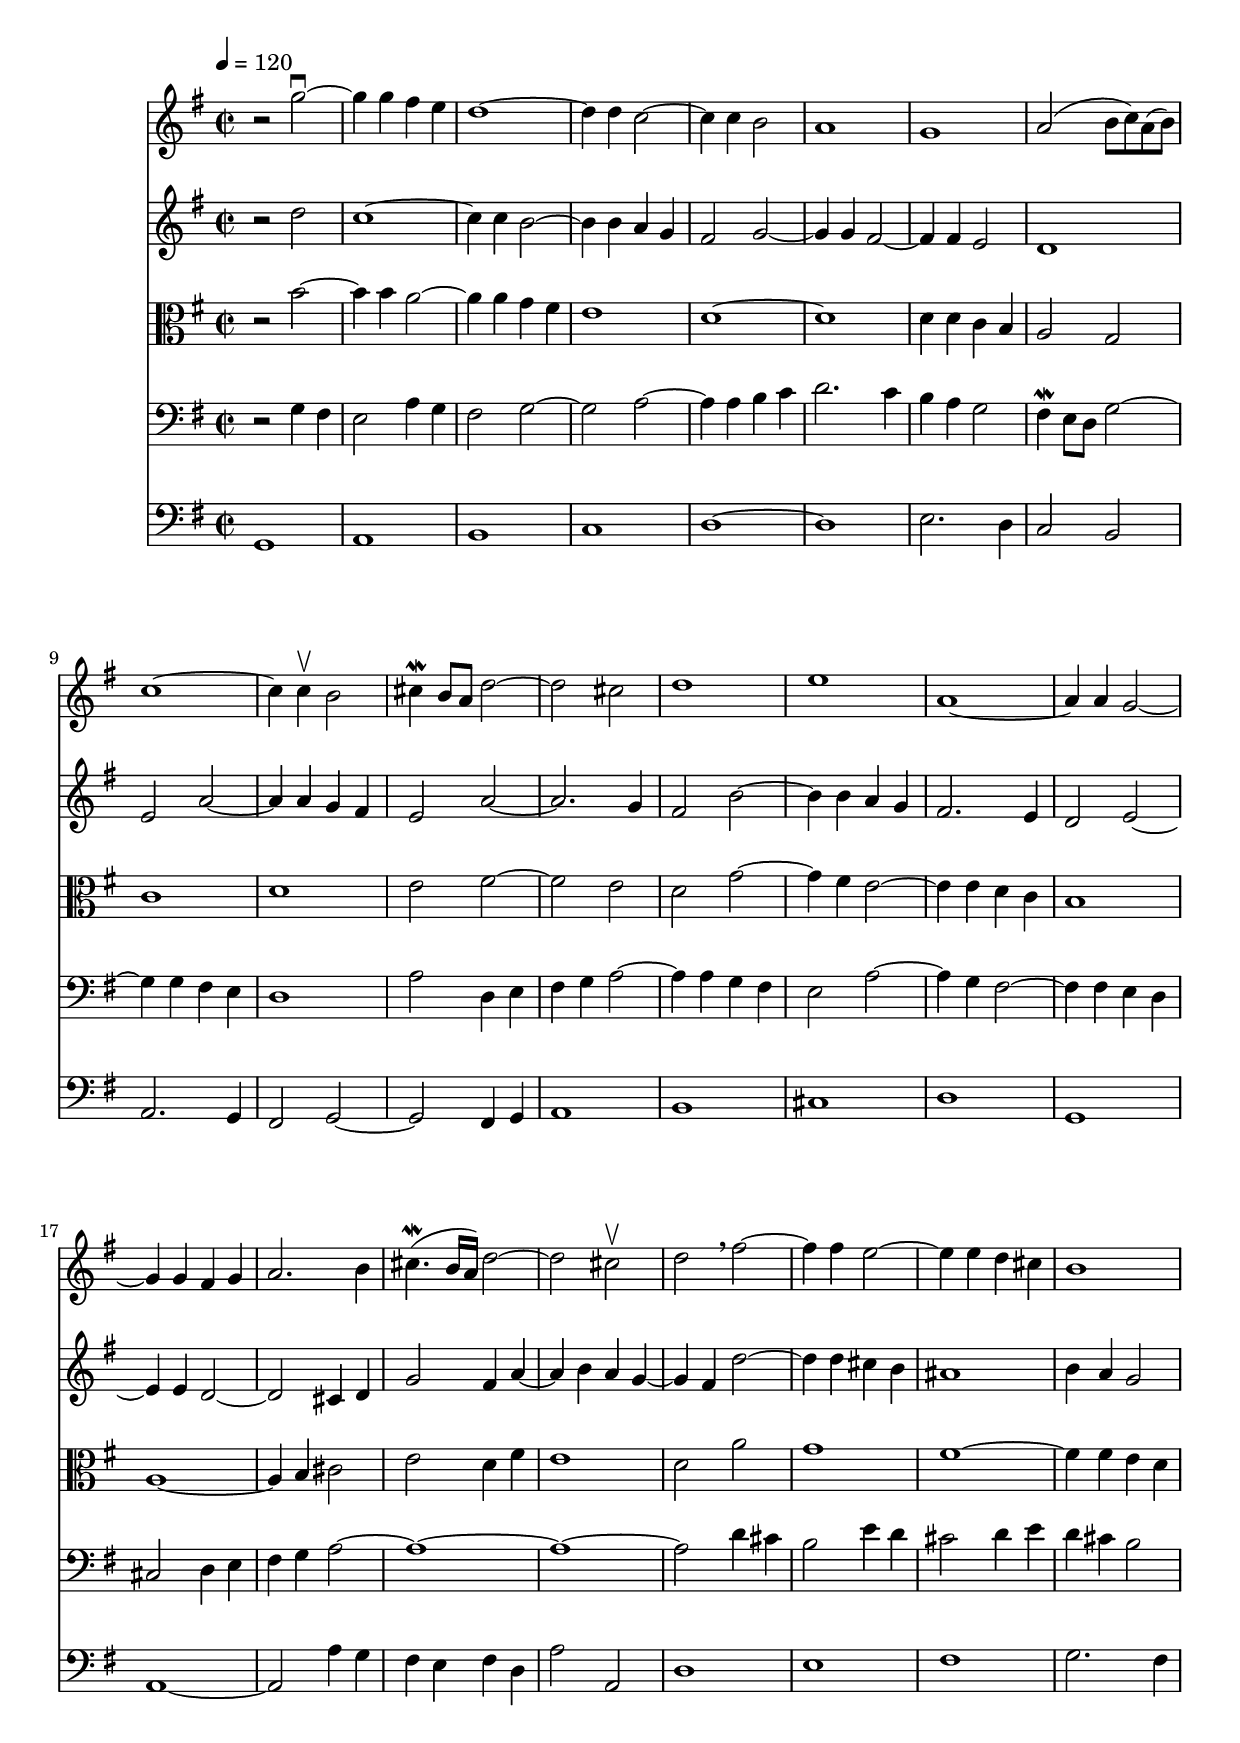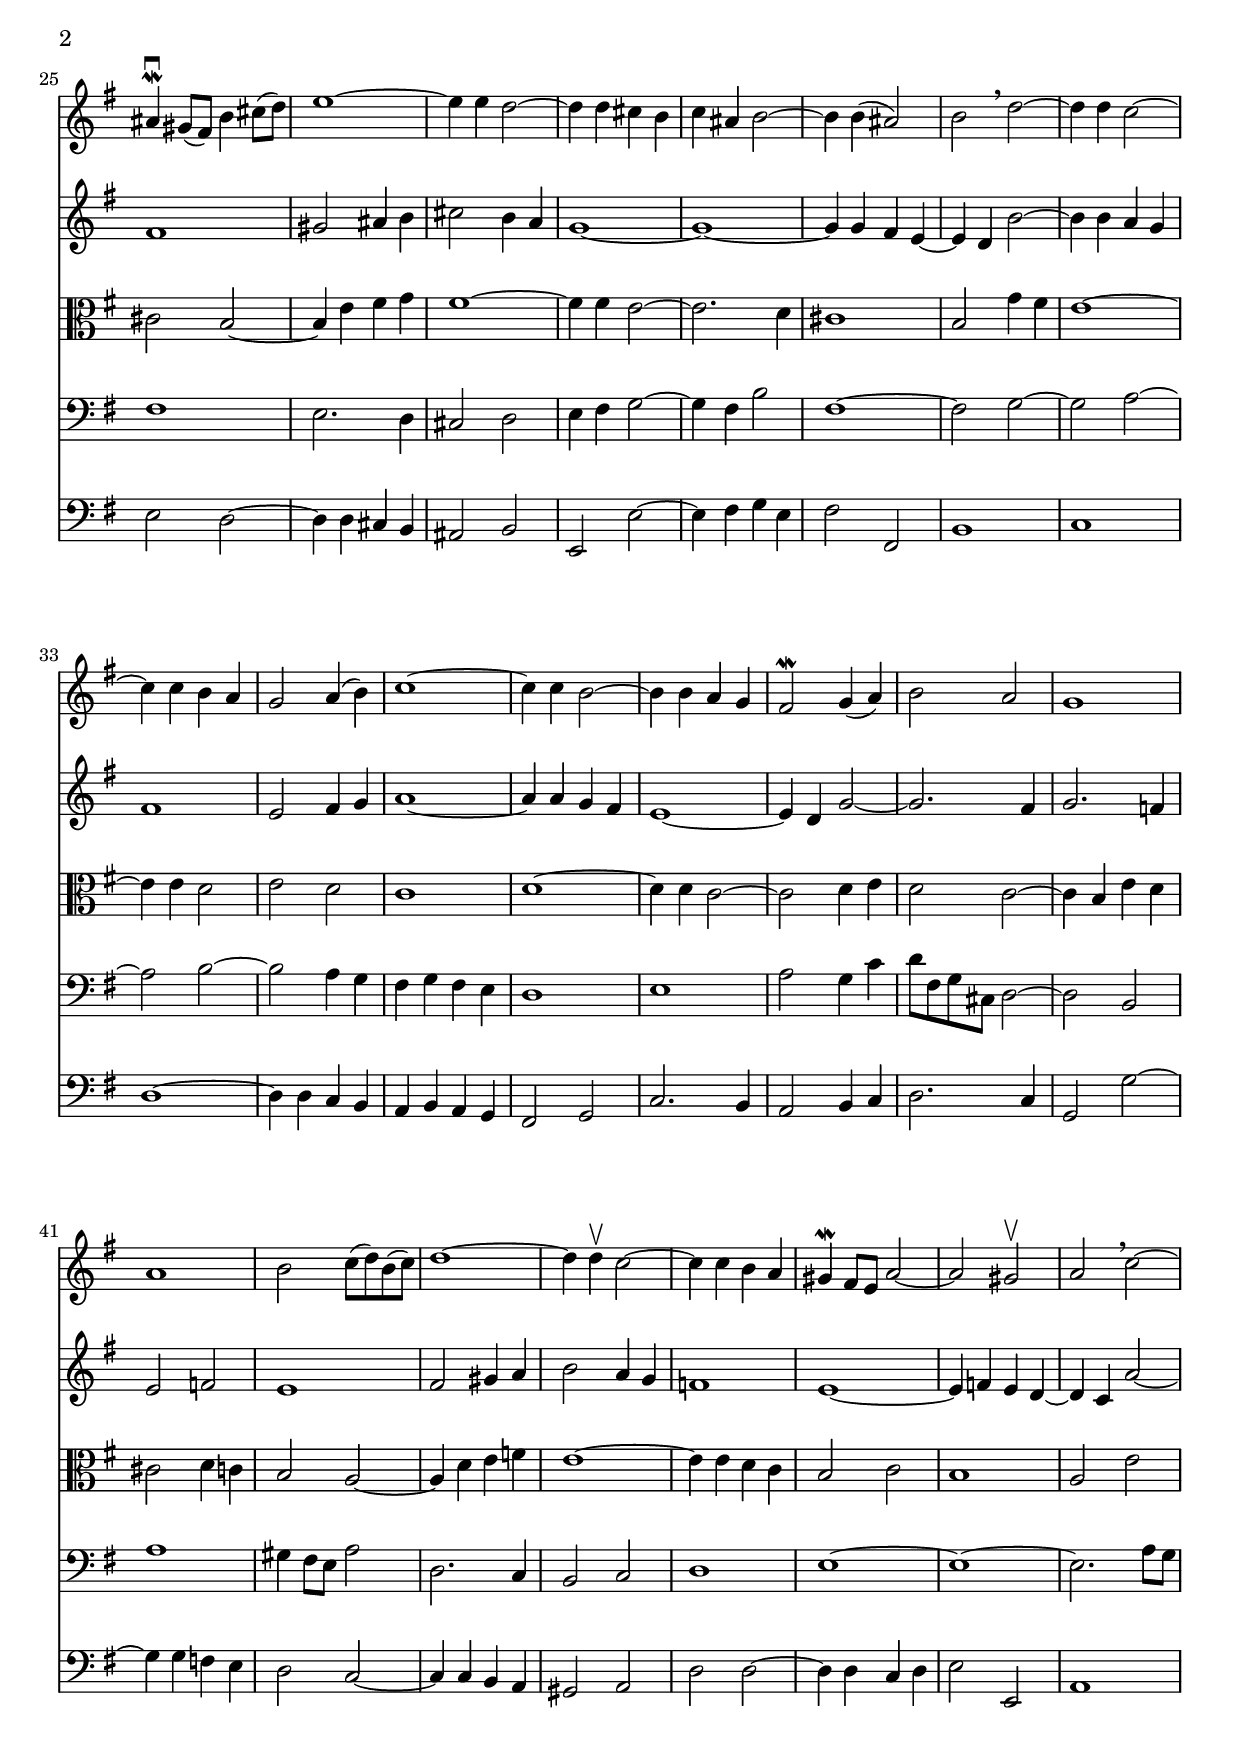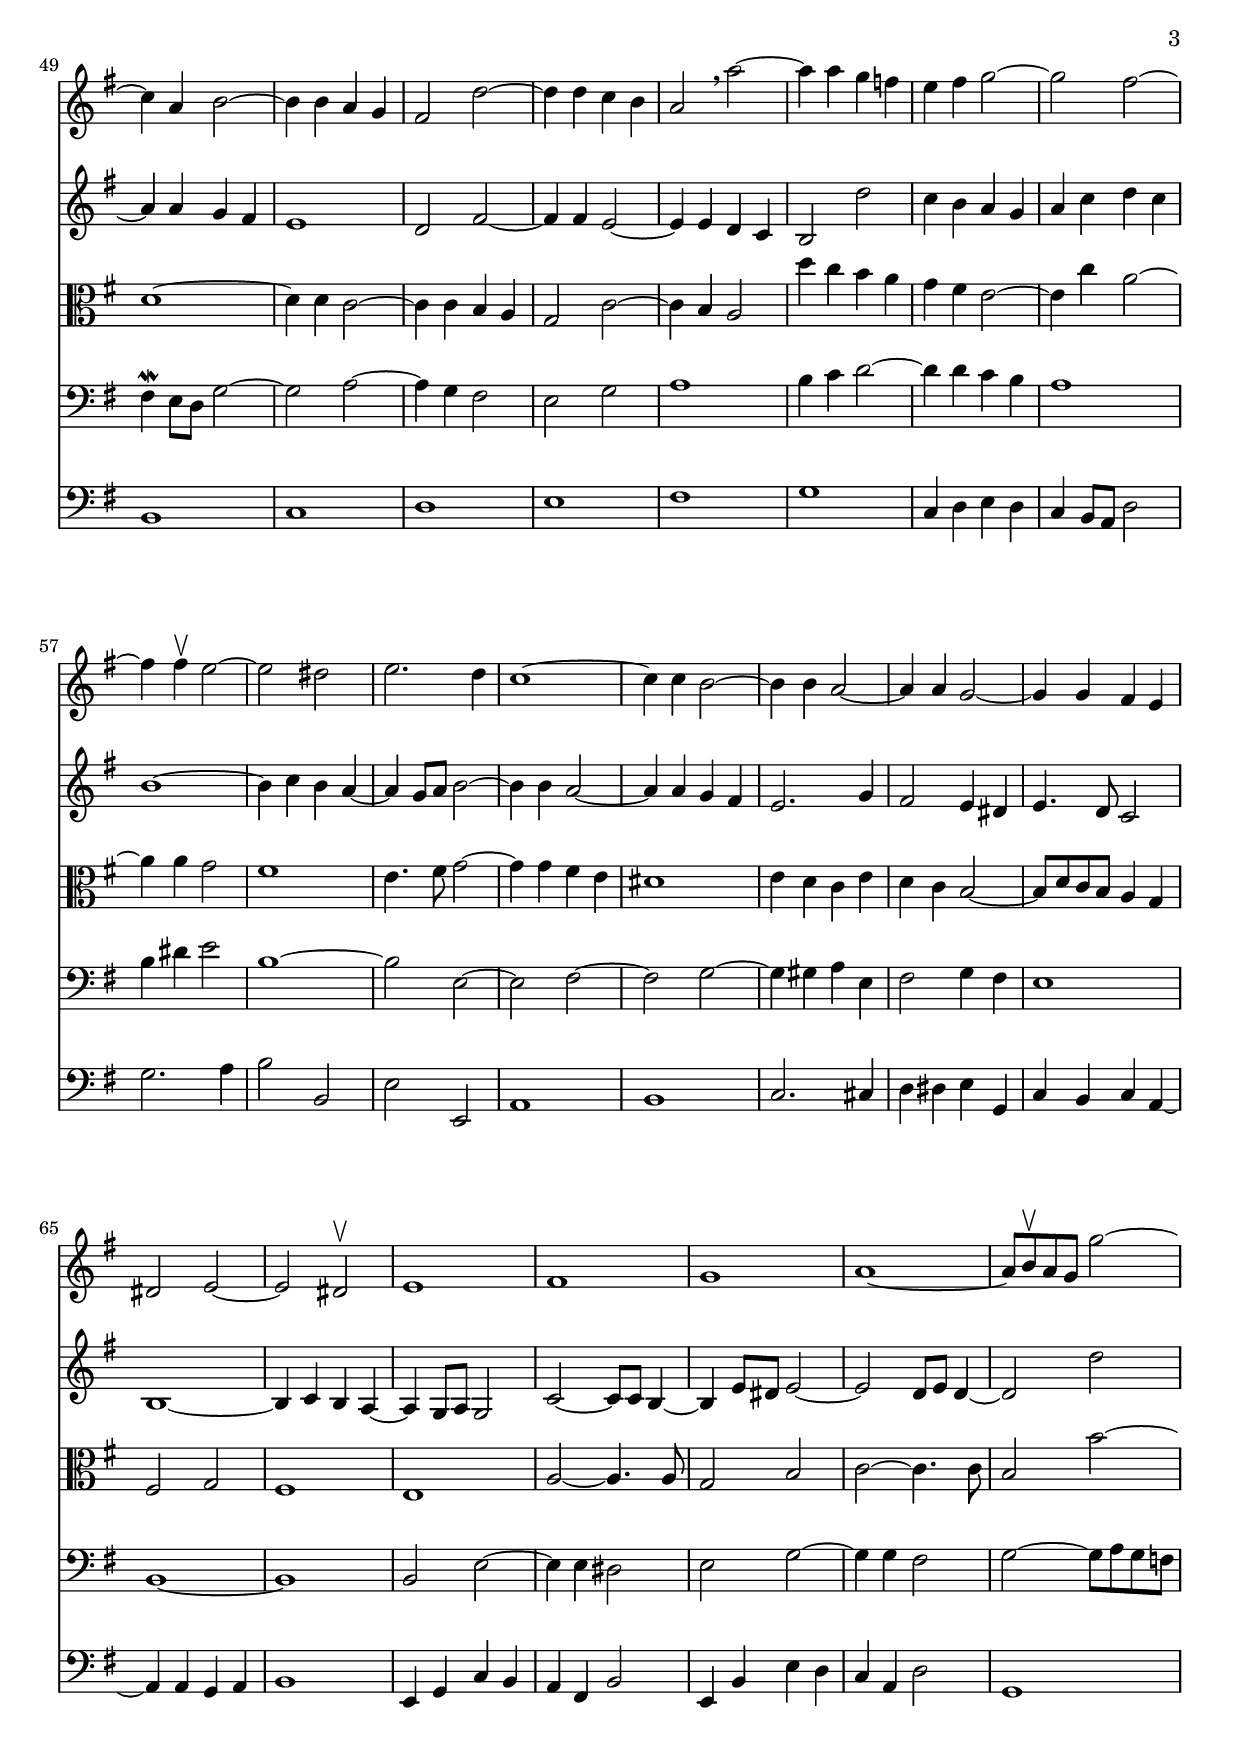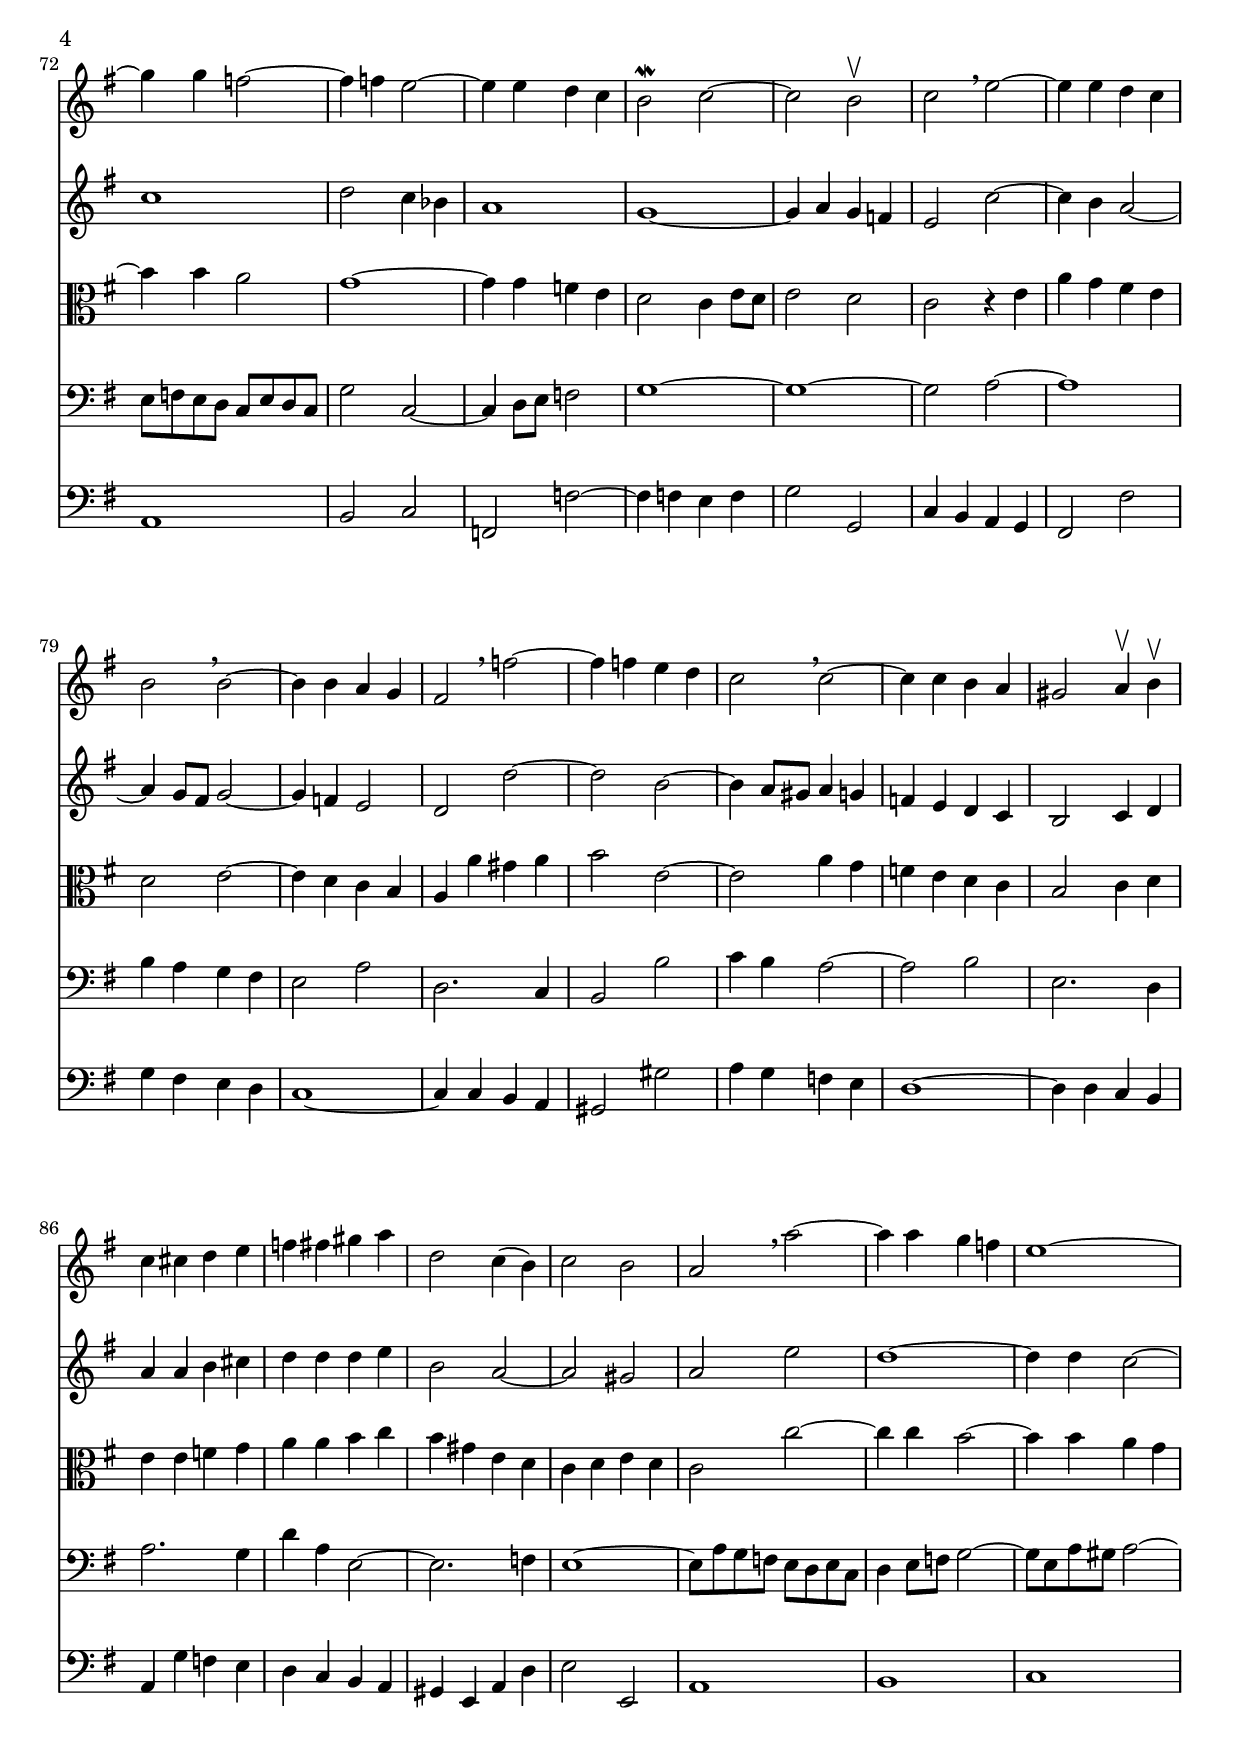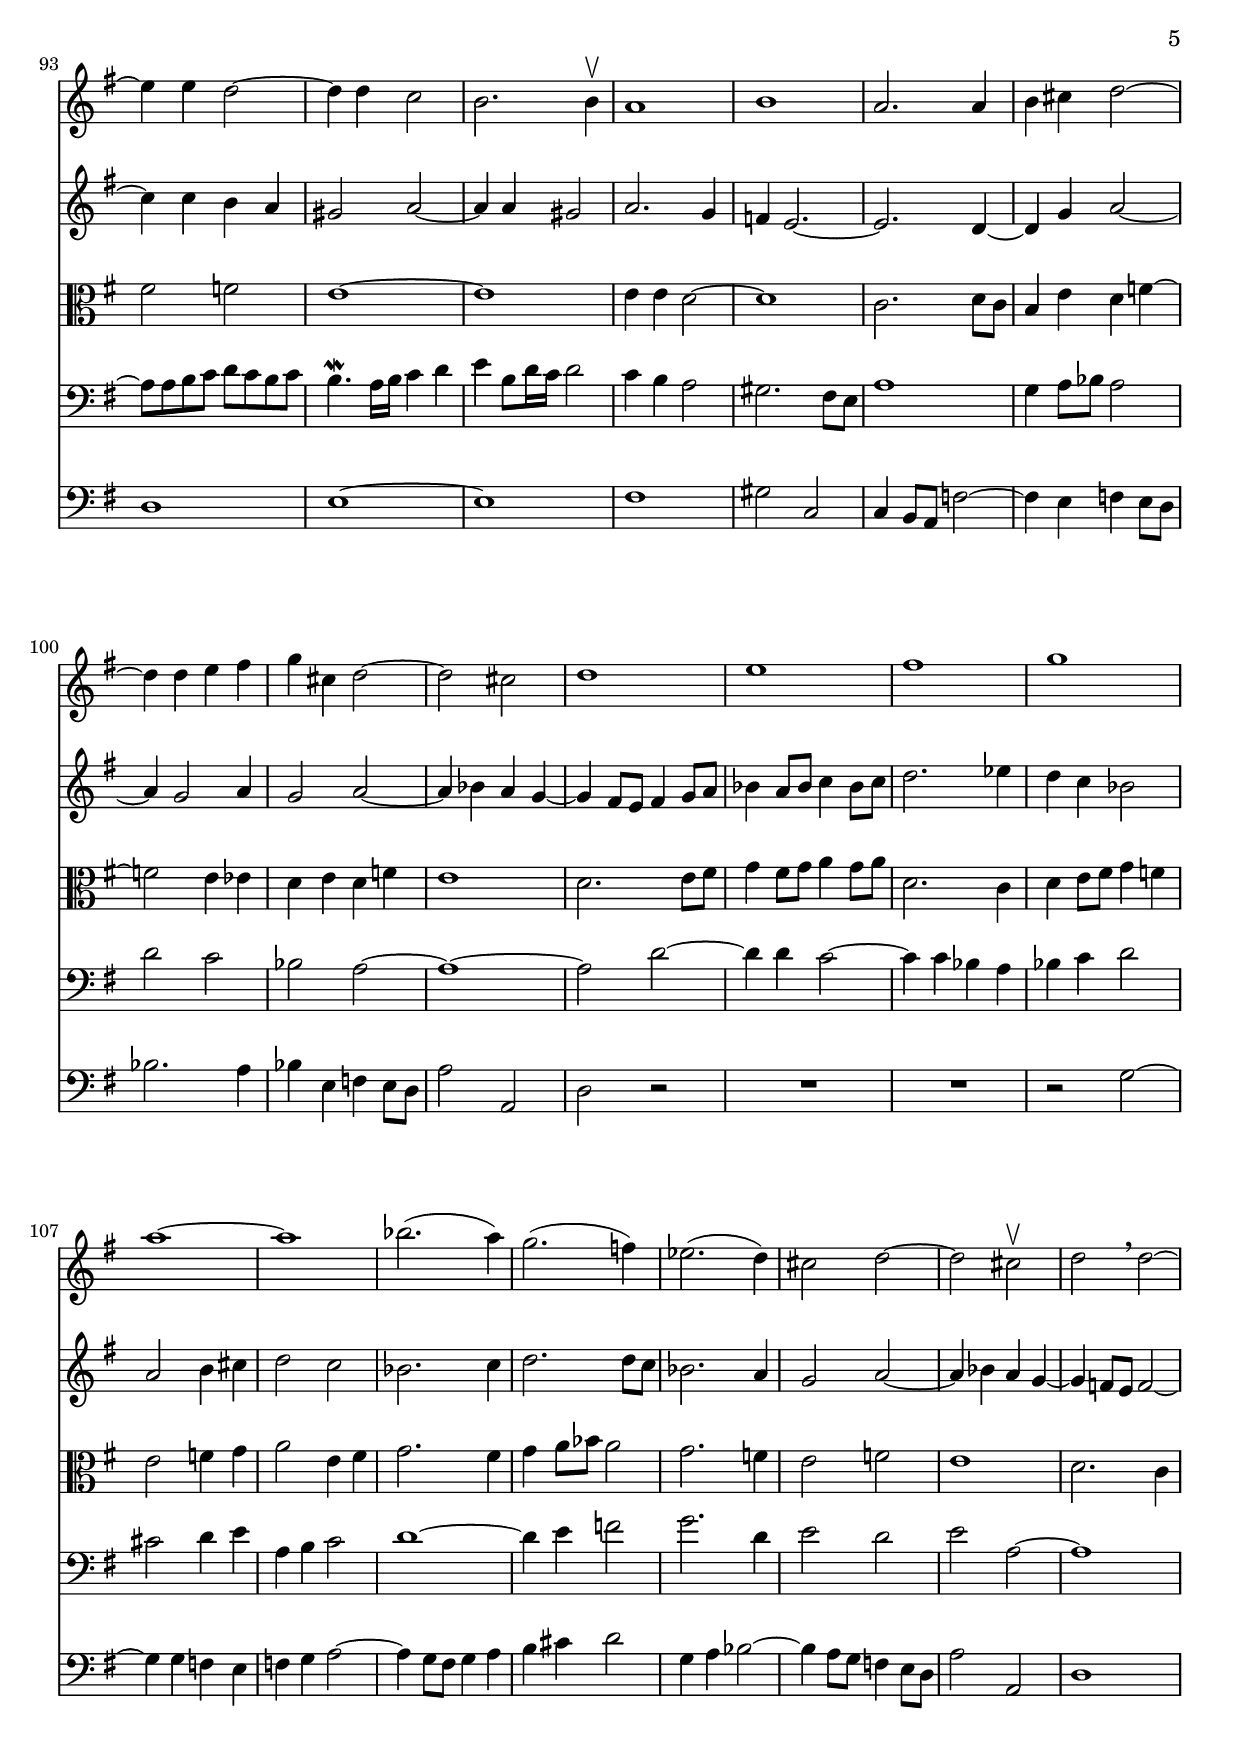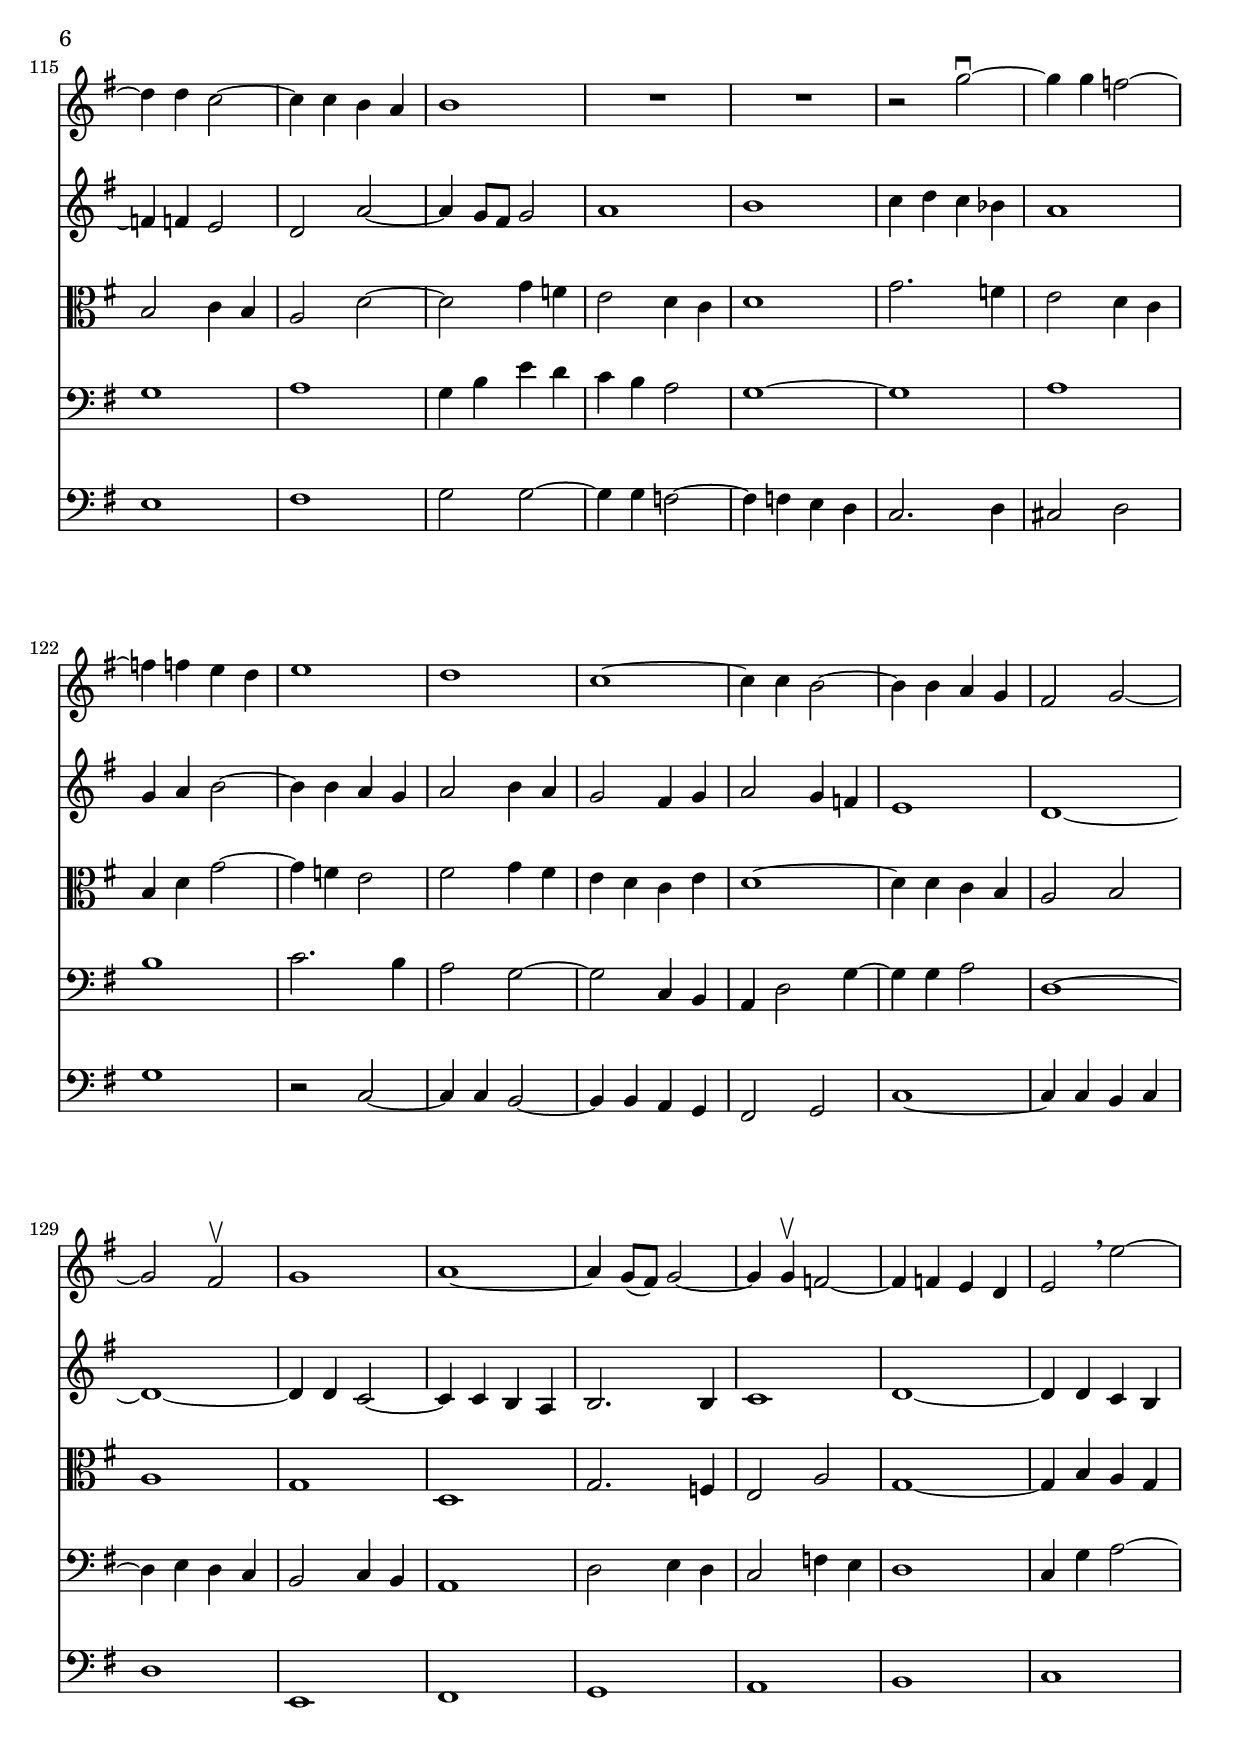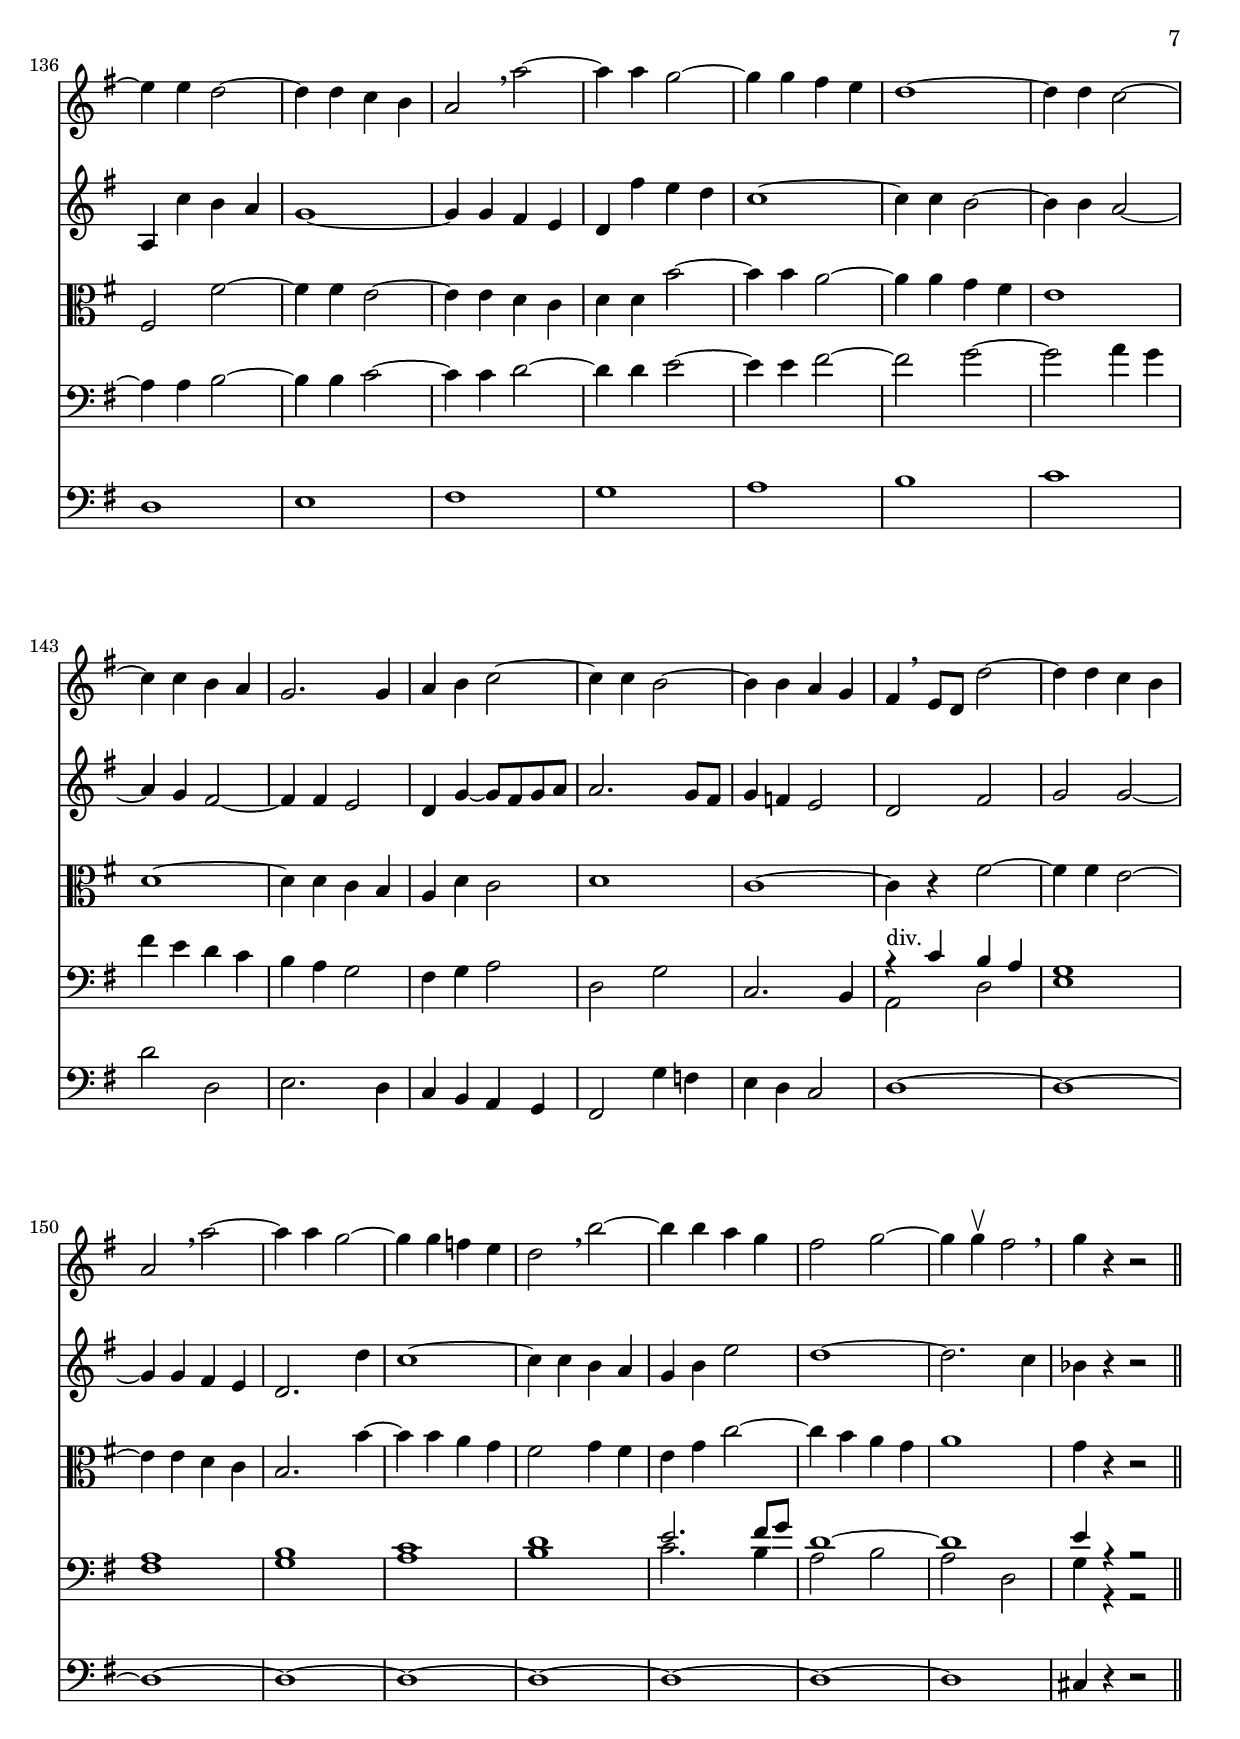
\version "2.22.1"

\version "2.22.1"

% all slurs mine

vone = \relative g'' {
  % page 1
  r2 g~\downbow | 4 g fis e | d1~ | 4 d c2~ | 4 c b2 | a1 | g | a2( b8 c) a( b) | \break
  c1~ | 4 c\upbow b2 | cis4\mordent b8 a d2~ | 2 cis | d1 | e | a,~ | 4 a g2~ | \break
  4 g fis g | a2. b4 | cis4.\mordent( b16 a) d2~ | 2 cis\upbow | d\breathe fis~ | 4 fis e2~ | 4 e d cis | b1 \break
  ais4\mordent\downbow gis8( fis) b4 cis8( d) | e1~ | 4 e d2~ | d4 d cis b | c ais b2~ | 4 b( ais2) | b\breathe d~| 4 d c2~ | \break
  4 c b a | g2 a4( b) | c1~ | 4 c b2~ | 4 b a g | fis2\mordent g4( a) | b2 a | g1

  % page 2
  a1 | b2 c8( d) b( c) | d1~ | 4 d\upbow c2~ | 4 c b a | gis\mordent fis8 e a2~ | 2 gis\upbow | a \breathe c~ | \break
  4 a b2~ | 4 b a g | fis2 d'~ | 4 d c b | a2\breathe a'2~ | 4 a g f | e fis g2~ | 2 fis~ | \break
  4 fis\upbow e2~ | 2 dis | e2. d4 | c1~ | 4 c b2~ | 4 b a2~ | 4 a g2~ | 4 g fis e | \break
  dis2 e~ | 2 dis\upbow | e1 | fis | g | a~ | 8 b\upbow a g g'2~ | \break
  4 g f2~ | 4 f e2~ | 4 e d c | b2\mordent c~ | 2 b\upbow | c\breathe e~ | 4 e d c | \break

  % page 3
  b2\breathe b~ | 4 b a g | fis2\breathe f'~ | 4 f e d | c2\breathe c~ | 4 c b a | gis2 a4\upbow b\upbow | \break
  c cis d e | f fis gis a | d,2 c4( b) | c2 b | a\breathe a'~ | 4 a g f | e1~ | \break
  4 e d2~ | 4 d c2 | b2. b4\upbow | a1 | b | a2. a4 | b cis d2~ | \break
  4 d e fis | g cis, d2~ | 2 cis | d1 | e | fis | g | \break
  a~ | 1 bes2.( a4) | g2.( f4) | ees2.( d4) | cis2 d~ | 2 cis\upbow | d\breathe d~ | \break

  % page 4
  4 d c2~ | 4 c b a | b1 | R1*2 | r2 g'2~\downbow | 4 g f2~ | \break
  4 f e d | e1 | d | c~ | 4 c b2~ | 4 b a g | fis2 g~ | \break
  2 fis\upbow | g1 | a~ | 4 g8( fis) g2~ | 4 g\upbow f2~ | 4 f e d | e2\breathe e'~ | \break
  4 e d2~ | 4 d c b | a2\breathe a'~ | 4 a g2~ | 4 g fis e | d1~ | 4 d c2~ | \break
  4 c b a | g2. g4 | a b c2~ | 4 c b2~ | 4 b a g | fis\breathe e8 d d'2~ | 4 d c b | \break

  % page 5
  a2\breathe a'~ | 4 a g2~ | 4 g f e | d2\breathe b'~ | 4 b a g | fis2 g~ | 4 g\upbow fis2\breathe | g4 r r2 \bar "||"
}

\version "2.22.1"

% all slurs mine

vtwo = \relative d'' {
  % page 1
  r2 d | c1~ | 4 c b2~ | 4 b a g | fis2 g~ | 4 g fis2~ | 4 fis e2 | d1 | \break
  e2 a~ | 4 a g fis | e2 a~ | 2. g4 | fis2 b2~ | 4 b  a g | fis2. e4 | d2 e~ | \break
  4 e d2~ | 2 cis4 d | g2 fis4 a~ | 4 b a g~ | 4 fis d'2~ | 4 d cis b | ais1 | b4 a g2 | \break
  fis1 | gis2 ais4 b | cis2 b4 a | g1~ | 1~ | 4 g fis e~ | e d b'2~ | 4 b a g | \break
  fis1 | e2 fis4 g | a1~ | 4 a g fis | e1~ | 4 d g2~ | 2. fis4 | g2. f4 | \break

  % page 2
  e2 f | e1 | fis2 gis4 a | b2 a4 g | f1 | e~ | 4 f e d~ | 4 c a'2~ | \break
  4 a g fis | e1 | d2 fis~ | 4 fis e2~ | 4 e d c | b2 d' | c4 b a g | a c d c | \break
  b1~ | 4 c b a~ | 4 g8 a b2~ | 4 b a2~ | 4 a g fis | e2. g4 | fis2 e4 dis | e4. d8 c2 | \break
  % NEXT LINE BAR 4: should be g8 fis g2 but out of range; adjusted to fit.
  b1~ | 4 c b a~ | 4 g8 a g2 | c~ 8 c b4~ | 4 e8 dis e2~ | 2 d8 e d4~ | 2 d' | \break
  c1 | d2 c4 bes | a1 | g~ | 4 a g f | e2 c'~ | 4 b a2~ | \break

  % page 3
  4 g8 fis g2~ | 4 f e2 | d d'~ | 2 b~ | 4 a8 gis a4 g | f e d c | b2 c4 d | \break
  a' a b cis | d d d e | b2 a~ | 2 gis | a e' | d1~ | 4 d c2~ | \break
  4 c b a | gis2 a~ | 4 a gis2 | a2. g4 | f e2.~ | 2. d4~ | 4 g a2~ | \break
  4 g2 a4 | g2 a~ | 4 bes a g~ | 4 fis8 e fis4 g8 a | bes4 a8 bes c4 bes8 c | d2. ees4 | d c bes2 | \break
  a b4 cis | d2 c | bes2. c4 | d2. d8 c | bes2. a4 | g2 a~ | 4 bes a g~ | 4 f8 e f2~ | \break

  % page 4
  4 f e2 | d a'~ | 4 g8 fis g2 | a1 | b | c4 d c bes | a1 | \break
  g4 a b2~ | 4 b a g | a2 b4 a | g2 fis4 g | a2 g4 f | e1 | d1~ | \break
  1~ | 4 d c2~ | 4 c b a | b2. b4 | c1 | d1~ | 4 d c b | \break
  a c' b a | g1~ | 4 g fis e | d fis' e d | c1~ | 4 c b2~ | 4 b a2~ | \break
  4 g fis2~ | 4 fis e2 | d4 g~ 8 fis g a | a2. g8 fis | g4 f e2 | d fis | g g~ | \break

  % page 5
  4 g fis e | d2. d'4 | c1~ | 4 c b a | g b e2 | d1~ | 2. c4 | bes r4 r2 \bar "||"

}

\version "2.22.1"

% all slurs mine

vla = \relative b' {
  % page 1
  r2 b2~ | 4 b a2~ | 4 a g fis | e1 | d~ | 1 | 4 d c b | a2 g | \break
  c1 | d | e2 fis~ | 2 e | d g~ | 4 fis e2~ | 4 e d c | b1 | \break
  a1~ | 4 b cis2 | e d4 fis | e1 | d2 a' | g1 | fis~ | 4 fis e d | \break
  cis2  b~ | 4 e fis g | fis1~ | 4 fis e2~ | 2. d4 | cis1 | b2 g'4 fis | e1~ | \break
  4 e d2 | e d | c1 | d~ | 4 d c2~ | 2 d4 e | d2 c~ | 4 b e d | \break

  % page 2
  cis2 d4 c | b2 a~ | 4 d e f | e1~ | 4 e d c | b2 c | b1 | a2 e' | \break
  d1~ | 4 d c2~ | 4 c b a | g2 c~ | 4 b a2 | d'4 c b a | g fis e2~ | 4 c' a2~ | \break
  4 a g2 | fis1 | e4. fis8 g2~ | 4 g fis e | dis1 | e4 d c e | d c b2~ | 8 d c b a4 g | \break
  fis2 g | fis1 | e | a2~ 4. a8 | g2 b | c~ 4. c8 | b2 b'~ | \break
  4 b a2 | g1~ | 4 g f e | d2 c4 e8 d | e2 d | c r4 e | a g fis e | \break

  % page 3
  d2 e~ | 4 d c b | a a' gis a | b2 e,~ | 2 a4 g | f e d c | b2 c4 d | \break
  e e f g | a a b c | b gis e d | c d e d | c2 c'~ | 4 c b2~ | 4 b a g | \break
  fis2 f | e1~ | 1 | e4 e d2~ | 1 | c2. d8 c | b4 e d f~ | \break
  2 e4 ees | d e d f | e1 | d2. e8 fis | g4 fis8 g a4 g8 a | d,2. c4 | d e8 fis g4 f | \break
  e2 f4 g | a2 e4 fis | g2. fis4 | g4 a8 bes a2 | g2. f4 | e2 f | e1 | d2. c4 | \break

  % page 4
  b2 c4 b | a2 d~ | 2 g4 f | e2 d4 c | d1 | g2. f4 | e2 d4 c | \break
  b d g2~ | 4 f e2 | fis g4 fis | e d c e | d1~ | 4 d c b | a2 b | \break
  a1 | g | d | g2. f4 | e2 a | g1~ | 4 b a g | \break
  fis2 fis'~ | 4 fis e2~ | 4 e d c | d d b'2~ | 4 b a2~ | 4 a g fis | e1 | \break
  d~ | 4 d c b | a d c2 | d1 | c~ | 4 r fis2~ | 4 fis e2~ | \break

  % page 5
  4 e d c | b2. b'4~ | 4 b a g | fis2 g4 fis | e g c2~ | 4 b a g | a1 | g4 r r2 \bar "||"
}

\version "2.22.1"

% all slurs mine

cello = \relative g {
  % page 1
  r2 g4 fis | e2 a4 g | fis2 g~ | 2 a~ | 4 a b c | d2. c4 | b a g2 | fis4\mordent e8 d g2~ | \break
  4 g fis e | d1 | a'2 d,4 e | fis g a2~ | 4 a g fis | e2 a~ | 4 g fis2~ | 4 fis e d | \break
  cis2 d4 e | fis g a2~ | 1~ | 1~ | 2 d4 cis | b2 e4 d | cis2 d4 e | d cis b2 | \break
  fis1 | e2. d4 | cis2 d | e4 fis g2~ | 4 fis b2 | fis1~ | 2 g~ | 2 a~ | \break
  2 b~ | 2 a4 g | fis g fis e | d1 | e | a2 g4 c | d8 fis, g cis, d2~ | 2 b | \break

  % page 2
  a'1 | gis4 fis8 e a2 | d,2. c4 | b2 c | d1 | e~ | 1~ | 2. a8 g | \break
  fis4\mordent e8 d g2~ | 2 a~ | 4 g fis2 | e g | a1 | b4 c d2~ | 4 d c b | a1 | \break
  b4 dis e2 | b1~ | 2 e,~ | 2 fis~ | 2 g~ | 4 gis a e | fis2 g4 fis | e1 | \break
  b1~ | 1 | 2 e~ | 4 e dis2 | e g~ | 4 g fis2 | g~ 8 a g f | \break
  e f e d c e d c | g'2 c,~ | 4 d8 e f2 | g1~ | 1~ | 2 a~ | 1 | \break

  % page 3
  b4 a g fis | e2 a | d,2. c4 | b2 b' | c4 b a2~ | 2 b | e,2. d4 | \break
  a'2. g4 | d' a e2~ | 2. f4 | e1~ | 8 a g f e d e c | d4 e8 f g2~ | 8 e a gis a2~ | \break
  8 a b c d c b c | b4.\mordent a16 b c4 d | e b8 d16 c d2 | c4 b a2 | gis2. fis8 e | a1 | g4 a8 bes a2 | \break
  d c | bes a~ | 1~ | 2 d~ | 4 d c2~ | 4 c bes a | bes c d2 | \break
  cis d4 e | a, b c2 | d1~ | 4 e f2 | g2. d4 | e2 d | e a,~ | 1 | \break

  % page 4
  g | a | g4 b e d | c b a2 | g1~ | 1 | a | \break
  b | c2. b4 | a2 g~ | 2 c,4 b | a d2 g4~ | 4 g a2 | d,1~ | \break
  4 e d c | b2 c4 b | a1 | d2 e4 d | c2 f4 e | d1 | c4 g' a2~ | \break
  4 a b2~ | 4 b c2~ | 4 c d2~ 4 d e2~ | 4 e fis2~ | fis g2~ | 2 a4 g | \break
  fis e d c | b a g2 | fis4 g a2 | d, g | c,2. b4 |
  \voices "vc",2 <<
    {
      \voiceTwo a2 d | e1 | \break
      fis | g | a | b | c2. b4 | a2 b | a d, | g4 r r2 \bar "||"
    }
    \\
    {
      \voiceOne r4^"div." c b a | g1 | \break
      a | b | c | d | e2. fis8 g | d1~ | 1 | e4 r r2 \bar "||"
    }
  >>

  % page 5
}

\version "2.22.1"

% all slurs mine

dbl = \relative g, {
  % page 1
  g1 | a | b | c | d~ |1 | e2. d4 | c2 b | \break
  a2. g4 | fis2 g~ | 2 fis4 g | a1 | b | cis | d | g, | \break
  a~ | 2 a'4 g | fis e fis d | a'2 a, | d1 | e | fis | g2. fis4 | \break
  e2 d~ | 4 d cis b | ais2 b | e, e'~ | 4 fis g e | fis2 fis, | b1 | c | \break
  % next line 7th bar low d out of range, -> c
  d~ | 4 d c b | a b a g | fis2 g | c2. b4 | a2 b4 c | d2. c4 | g2 g'~ | \break

  % page 2
  % next line 4th bar low d out of range, -> d
  4 g f e | d2 c~ | 4 c b a | gis2 a | d d~ | 4 d c d | e2 e, | a1 | \break
  b | c | d | e | fis | g | c,4 d e d | c b8 a d2 | \break
  g2. a4 | b2 b, | e e, | a1 | b | c2. cis4 | d dis e g, | c b c a~ | \break
  % next line 2nd bar low b out of range, -> extend previous
  4 a g a | b1 | e,4 g c b | a fis b2 | e,4 b' e d | c a d2 | g,1 | \break
  a | b2 c | f, f'~ | 4 f e f  | g2 g, | c4 b a g | fis2 fis' | \break

  % page 3
  g4 fis e d | c1~ | 4 c b a | gis2 gis' | a4 g f e | d1~ | 4 d c b | \break
  a g' f e | d c b a | gis e a d | e2 e, | a1 | b | c | \break
  d | e~ | 1 | fis | gis2 c, | 4 b8 a f'2~ | 4 e f e8 d | \break
  bes'2. a4 | bes e, f e8 d | a'2 a, | d r | R1*2 | r2 g~ | \break
  4 g f e | f g a2~ | 4 g8 fis g4 a | b cis d2 | g,4 a bes2~ | 4 a8 g f4 e8 d | a'2 a, | d1 | \break

  % page 4
  e | fis | g2 g~ | 4 g f2~ | 4 f e d | c2. d4 | cis2 d | \break
  g1 | r2 c,~ | 4 c b2~ | 4 b a g | fis2 g | c1~ | 4 c b c | \break
  % next line 1st bar low d out of range, -> extend previous
  d1 | e, | fis | g | a | b | c | \break
  d | e | fis | g | a | b | c | \break
  % next line 5th bar low d,c & 6/7th bars out of range, -> bar 4-5 decending pattern up 1 8ve + whole tied note up 1 8ve
  d2  d, | e2. d4 | c b a g | fis2 g'4 f | e d c2 | d1~ | 1~ | \break
  % cont. up 8ve
  1~ | 1~ | 1~ | 1~ | 1~ | 1~ | 1 | cis4 r r2 \bar "||"
}


\score {
  <<
    \new Staff \with {midiInstrument = "violin"} {
      \tempo 4=120
      \clef "treble"
      \time 2/2
      \key g \major
      \new Voice = "v1" { \vone }
    }
    \new Staff \with {midiInstrument = "violin"} {
      \tempo 4=120
      \clef "treble"
      \time 2/2
      \key g \major
      \new Voice = "v2" { \vtwo }
    }
    \new Staff \with {midiInstrument = "viola"} {
      \tempo 4=120
      \clef "alto"
      \time 2/2
      \key g \major
      \new Voice = "vla" { \vla }
    }
    \new Staff \with {midiInstrument = "cello"} {
      \tempo 4=120
      \clef "bass"
      \time 2/2
      \key g \major
      \new Voice = "vc" { \cello }
    }
    \new Staff \with {midiInstrument = "contrabass"} {
      \tempo 4=120
      \clef "bass"
      \time 2/2
      \key g \major
      \new Voice = "cb" { \dbl }
    }
  >>

  \layout {}
}

\score {
  <<
    \new Staff \with {midiInstrument = "violin"} {
      \tempo 4=120
      \clef "treble"
      \time 2/2
      \key g \major
      \vone
    }
    \new Staff \with {midiInstrument = "violin"} {
      \tempo 4=120
      \clef "treble"
      \time 2/2
      \key g \major
      \vtwo
    }

    % hacks to make vla, cello and cb louder in midi :p
    % (to compensate for the dynamic disparity in my
    % soundfont)

    \new Staff \with {midiInstrument = "viola"} {
      \tempo 4=120
      \clef "alto"
      \time 2/2
      \key g \major
      \vla
    }
    \new Staff \with {midiInstrument = "viola"} {
      \tempo 4=120
      \clef "alto"
      \time 2/2
      \key g \major
      \vla
    }

    \new Staff \with {midiInstrument = "cello"} {
      \tempo 4=120
      \clef "bass"
      \time 2/2
      \key g \major
      \cello
    }
    \new Staff \with {midiInstrument = "cello"} {
      \tempo 4=120
      \clef "bass"
      \time 2/2
      \key g \major
      \cello
    }

    \new Staff \with {midiInstrument = "contrabass"} {
      \tempo 4=120
      \clef "bass"
      \time 2/2
      \key g \major
      \dbl
    }
    \new Staff \with {midiInstrument = "contrabass"} {
      \tempo 4=120
      \clef "bass"
      \time 2/2
      \key g \major
      \dbl
    }
    \new Staff \with {midiInstrument = "contrabass"} {
      \tempo 4=120
      \clef "bass"
      \time 2/2
      \key g \major
      \dbl
    }
    \new Staff \with {midiInstrument = "contrabass"} {
      \tempo 4=120
      \clef "bass"
      \time 2/2
      \key g \major
      \dbl
    }
  >>

  \midi {}
}
